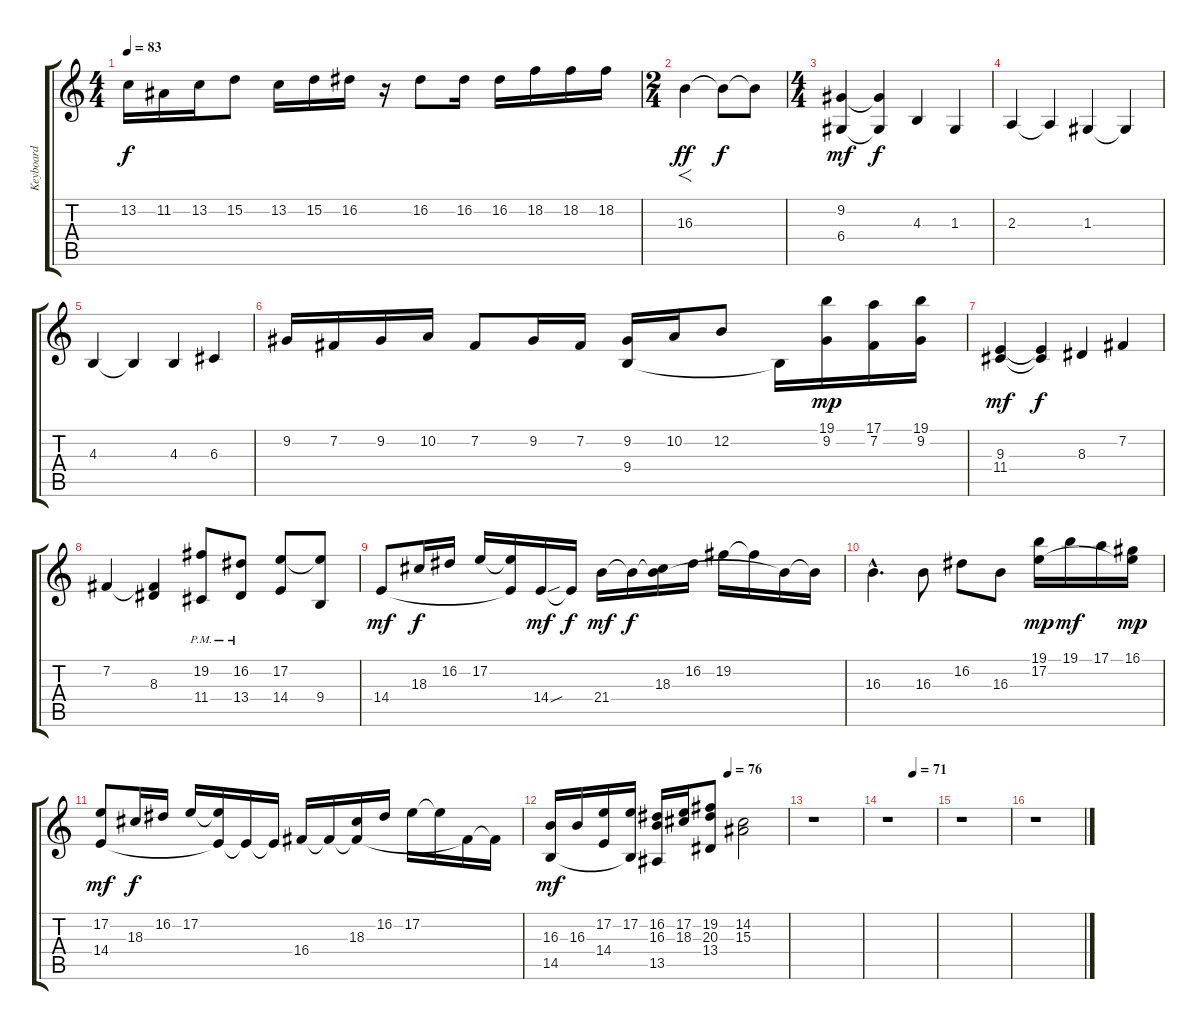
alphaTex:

\track ("Keyboard" "Keyboard") {instrument stringensemble1}
\staff {score tabs}
\tuning (E4 B3 G3 D3 A2 E2) {hide}
\ts (4 4)
\tempo 83
\clef g2
\ks c
13.2.16{dy f} 11.2.16 13.2.16 15.2.8 13.2.16 15.2.16 16.2.16 r.16 16.2.8 16.2.16 16.2.16 18.2.16 18.2.16 18.2.16 |
\ts (2 4)
16.3.4{f dy ff} 16.3{t}.8{dy f} 16.3{t}.8 |
\ts (4 4)
(9.2 6.4).4{dy mf} (9.2{t} 6.4{t}).4{dy f} 4.3.4 1.3.4 |
2.3.4 2.3{t}.4 1.3.4 1.3{t}.4 |
4.3.4 4.3{t}.4 4.3.4 6.3.4 |
9.2.16 7.2.16 9.2.16 10.2.16 7.2.8 9.2.16 7.2.16 (9.2 9.4).16 10.2.16 12.2.8 9.4{t}.16 (19.1 9.2).16{dy mp} (17.1 7.2).16 (19.1 9.2).16 |
(9.3 11.4).4{dy mf} (9.3{t} 11.4{t}).4{dy f} 8.3.4 7.2.4 |
7.2.4 (7.2{t} 8.3).4 (19.2{pm} 11.4).8 (16.2{pm} 13.4).8 (17.2 14.4).8 (17.2{t} 9.4).8 |
14.4.8{dy mf} 18.3.16{dy f} 16.2.16 17.2.16 (17.2{t} 14.4{t}).16 14.4{sou}.16{dy mf} 14.4{t}.16{dy f} 21.4.16{dy mf} 21.4{t}.16{dy f} (18.3 21.4{t}).16 16.2.16 19.2.16 19.2{t}.16 21.4{t}.16 21.4{t}.16 |
16.3{hac}.4{d} 16.3.8 16.2.8 16.3.8 (19.1 17.2).16{dy mp} 19.1.16{dy mf} 17.1.16 (16.1 17.2{t}).16{dy mp} |
(17.2 14.4).8{dy mf} 18.3.16{dy f} 16.2.16 17.2.16 (17.2{t} 14.4{t}).16 14.4{t}.16 14.4{t}.16 16.4.16 16.4{t}.16 (18.3 16.4{t}).16 16.2.16 17.2.16 17.2{t}.16 16.4{t}.16 16.4{t}.16 |
\tempo (76 0.75)
(16.3 14.5).16{dy mf} 16.3.16 (17.2 14.4).16 (17.2 14.5{t}).16 (16.2 16.3 13.5).16 (17.2 18.3).16 (19.2 20.3 13.4).8 (14.2 15.3).2 |
r.1 |
\tempo (71 0.53125)
r.1 |
r.1 |
r.1
